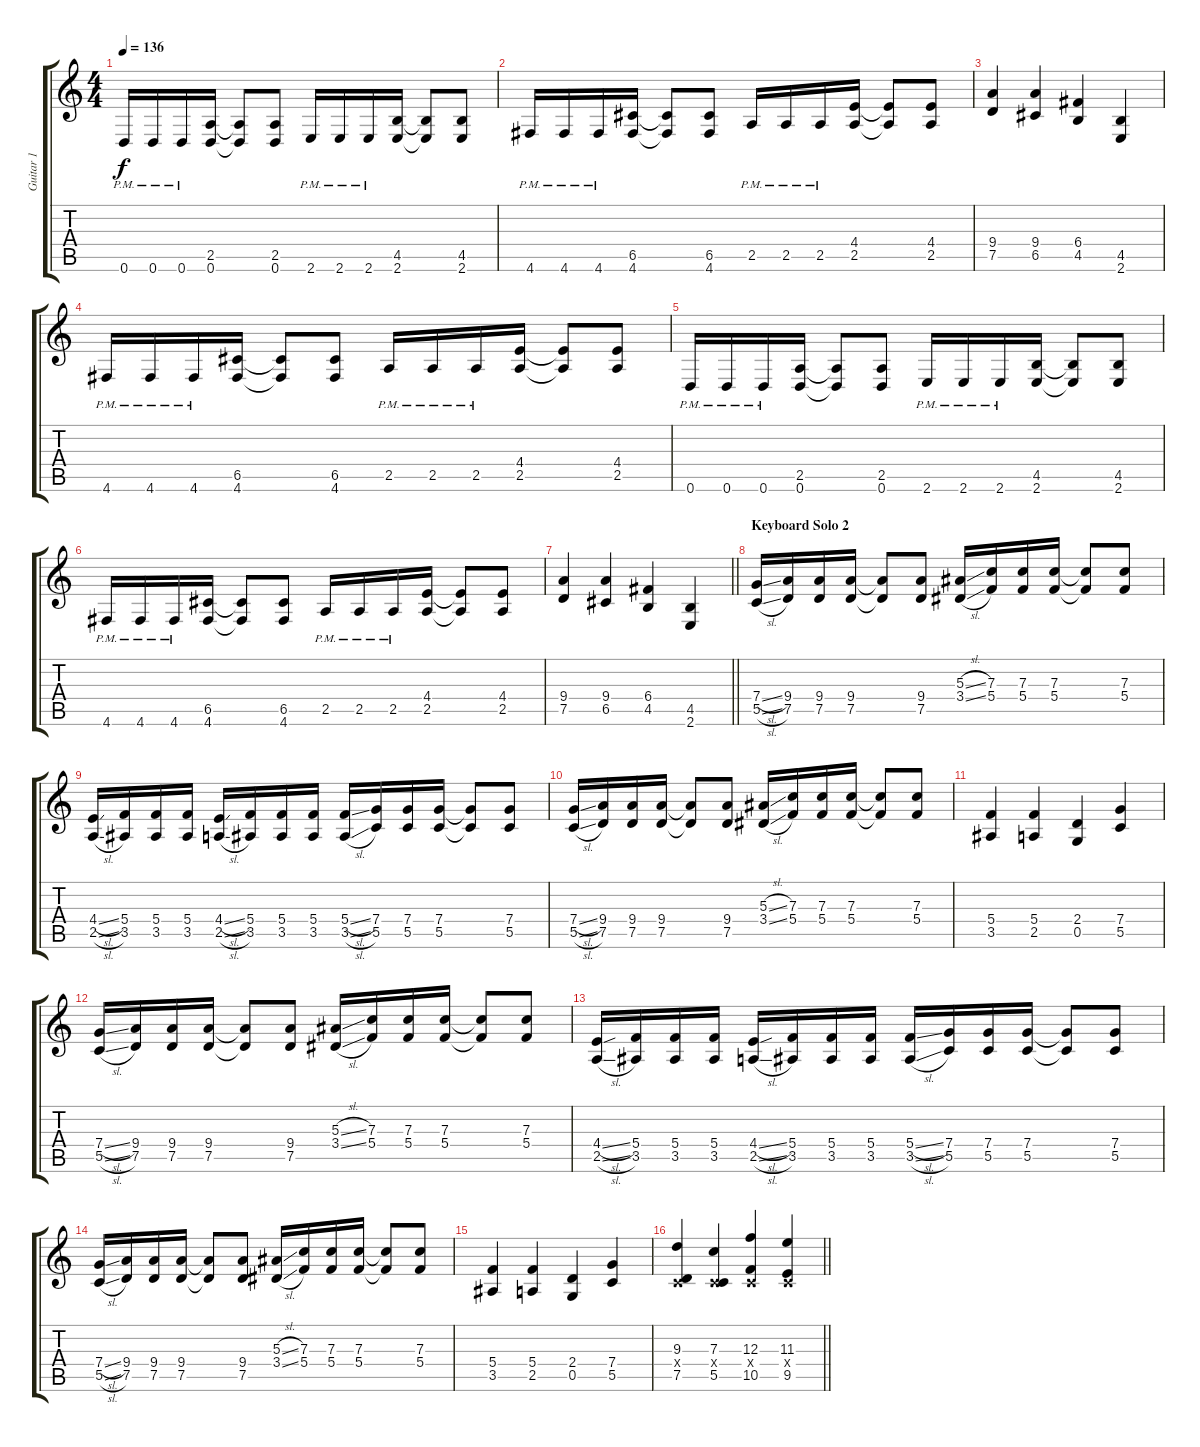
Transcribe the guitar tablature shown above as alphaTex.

\track ("Guitar 1" "Guitar 1") {instrument distortionguitar}
\staff {score tabs}
\tuning (D4 A3 F3 C3 G2 D2) {hide}
\ts (4 4)
\tempo 136
\clef g2
\ks c
0.6{pm}.16{dy f} 0.6{pm}.16 0.6{pm}.16 (2.5 0.6).16 (2.5{t} 0.6{t}).8 (2.5 0.6).8 2.6{pm}.16 2.6{pm}.16 2.6{pm}.16 (4.5 2.6).16 (4.5{t} 2.6{t}).8 (4.5 2.6).8 |
4.6{pm}.16 4.6{pm}.16 4.6{pm}.16 (6.5 4.6).16 (6.5{t} 4.6{t}).8 (6.5 4.6).8 2.5{pm}.16 2.5{pm}.16 2.5{pm}.16 (4.4 2.5).16 (4.4{t} 2.5{t}).8 (4.4 2.5).8 |
(9.4 7.5).4 (9.4 6.5).4 (6.4 4.5).4 (4.5 2.6).4 |
4.6{pm}.16 4.6{pm}.16 4.6{pm}.16 (6.5 4.6).16 (6.5{t} 4.6{t}).8 (6.5 4.6).8 2.5{pm}.16 2.5{pm}.16 2.5{pm}.16 (4.4 2.5).16 (4.4{t} 2.5{t}).8 (4.4 2.5).8 |
0.6{pm}.16 0.6{pm}.16 0.6{pm}.16 (2.5 0.6).16 (2.5{t} 0.6{t}).8 (2.5 0.6).8 2.6{pm}.16 2.6{pm}.16 2.6{pm}.16 (4.5 2.6).16 (4.5{t} 2.6{t}).8 (4.5 2.6).8 |
4.6{pm}.16 4.6{pm}.16 4.6{pm}.16 (6.5 4.6).16 (6.5{t} 4.6{t}).8 (6.5 4.6).8 2.5{pm}.16 2.5{pm}.16 2.5{pm}.16 (4.4 2.5).16 (4.4{t} 2.5{t}).8 (4.4 2.5).8 |
\barLineRight lightlight
(9.4 7.5).4 (9.4 6.5).4 (6.4 4.5).4 (4.5 2.6).4 |
\section ("" "Keyboard Solo 2")
(7.4{sl} 5.5{sl}).16 (9.4 7.5).16 (9.4 7.5).16 (9.4 7.5).16 (9.4{t} 7.5{t}).8 (9.4 7.5).8 (5.3{sl} 3.4{sl}).16 (7.3 5.4).16 (7.3 5.4).16 (7.3 5.4).16 (7.3{t} 5.4{t}).8 (7.3 5.4).8 |
(4.4{sl} 2.5{sl}).16 (5.4 3.5).16 (5.4 3.5).16 (5.4 3.5).16 (4.4{sl} 2.5{sl}).16 (5.4 3.5).16 (5.4 3.5).16 (5.4 3.5).16 (5.4{sl} 3.5{sl}).16 (7.4 5.5).16 (7.4 5.5).16 (7.4 5.5).16 (7.4{t} 5.5{t}).8 (7.4 5.5).8 |
(7.4{sl} 5.5{sl}).16 (9.4 7.5).16 (9.4 7.5).16 (9.4 7.5).16 (9.4{t} 7.5{t}).8 (9.4 7.5).8 (5.3{sl} 3.4{sl}).16 (7.3 5.4).16 (7.3 5.4).16 (7.3 5.4).16 (7.3{t} 5.4{t}).8 (7.3 5.4).8 |
(5.4 3.5).4 (5.4 2.5).4 (2.4 0.5).4 (7.4 5.5).4 |
(7.4{sl} 5.5{sl}).16 (9.4 7.5).16 (9.4 7.5).16 (9.4 7.5).16 (9.4{t} 7.5{t}).8 (9.4 7.5).8 (5.3{sl} 3.4{sl}).16 (7.3 5.4).16 (7.3 5.4).16 (7.3 5.4).16 (7.3{t} 5.4{t}).8 (7.3 5.4).8 |
(4.4{sl} 2.5{sl}).16 (5.4 3.5).16 (5.4 3.5).16 (5.4 3.5).16 (4.4{sl} 2.5{sl}).16 (5.4 3.5).16 (5.4 3.5).16 (5.4 3.5).16 (5.4{sl} 3.5{sl}).16 (7.4 5.5).16 (7.4 5.5).16 (7.4 5.5).16 (7.4{t} 5.5{t}).8 (7.4 5.5).8 |
(7.4{sl} 5.5{sl}).16 (9.4 7.5).16 (9.4 7.5).16 (9.4 7.5).16 (9.4{t} 7.5{t}).8 (9.4 7.5).8 (5.3{sl} 3.4{sl}).16 (7.3 5.4).16 (7.3 5.4).16 (7.3 5.4).16 (7.3{t} 5.4{t}).8 (7.3 5.4).8 |
(5.4 3.5).4 (5.4 2.5).4 (2.4 0.5).4 (7.4 5.5).4 |
\barLineRight lightlight
(9.3 0.4{x} 7.5).4 (7.3 0.4{x} 5.5).4 (12.3 0.4{x} 10.5).4 (11.3 0.4{x} 9.5).4
